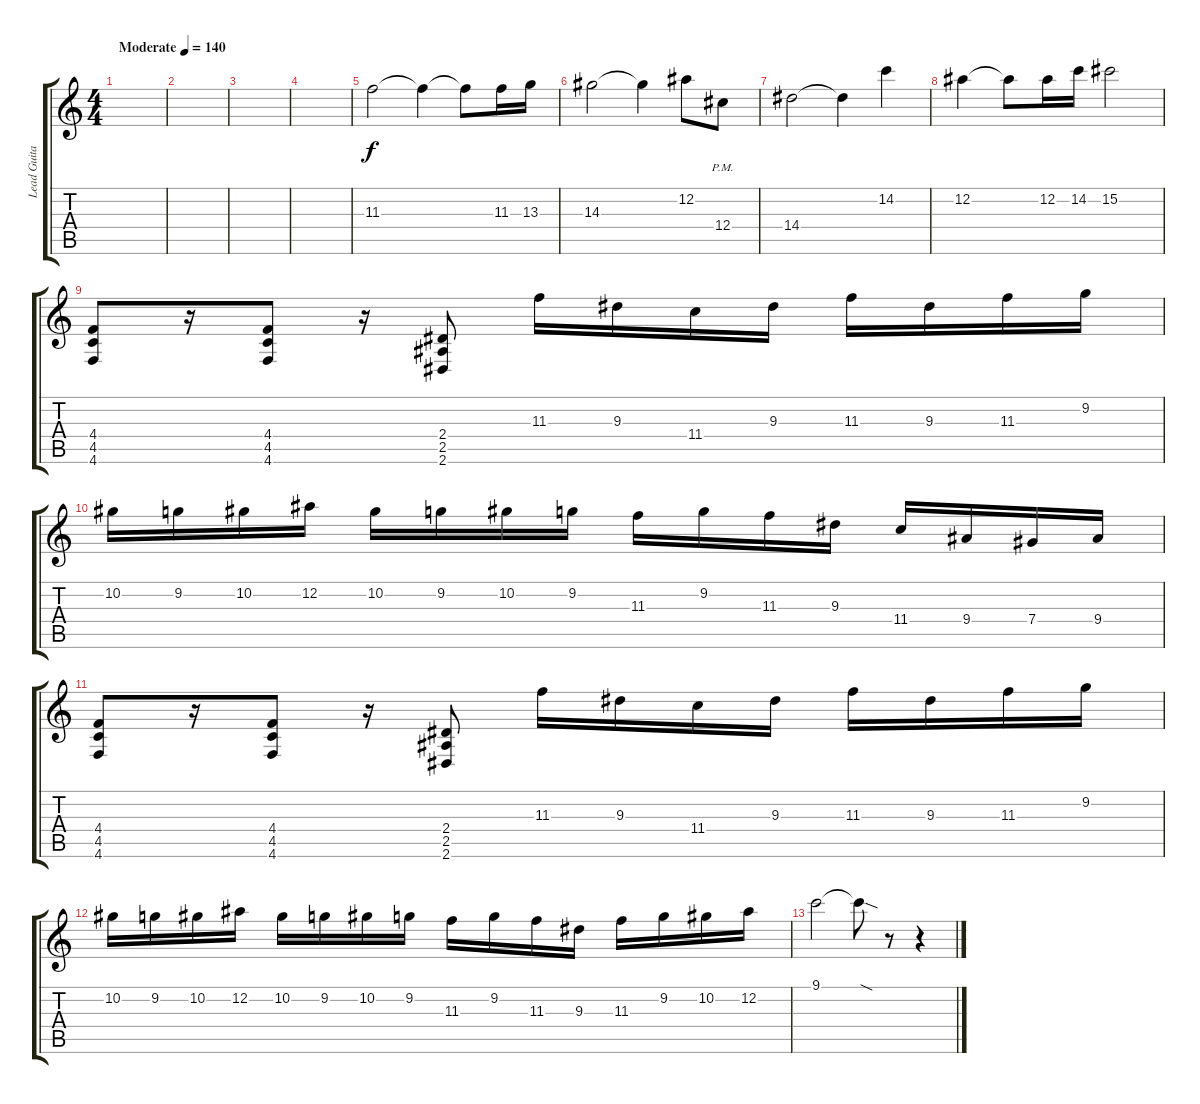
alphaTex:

\track ("Lead Guitar" "Lead Guita") {instrument acousticguitarsteel}
\staff {score tabs}
\tuning (Eb4 Bb3 Gb3 Db3 Ab2 Db2) {hide}
\ts (4 4)
\tempo (140 "Moderate")
\clef g2
\ks c
|
|
|
|
11.3.2 11.3{t}.4 11.3{t}.8 11.3.16 13.3.16 |
14.3.2 14.3{t}.4 12.2.8 12.4{pm}.8 |
14.4.2 14.4{t}.4 14.2.4 |
12.2.4 12.2{t}.8 12.2.16 14.2.16 15.2.2 |
(4.4 4.5 4.6).8 r.16 (4.4 4.5 4.6).8 r.16 (2.4 2.5 2.6).8 11.3.16 9.3.16 11.4.16 9.3.16 11.3.16 9.3.16 11.3.16 9.2.16 |
10.2.16 9.2.16 10.2.16 12.2.16 10.2.16 9.2.16 10.2.16 9.2.16 11.3.16 9.2.16 11.3.16 9.3.16 11.4.16 9.4.16 7.4.16 9.4.16 |
(4.4 4.5 4.6).8 r.16 (4.4 4.5 4.6).8 r.16 (2.4 2.5 2.6).8 11.3.16 9.3.16 11.4.16 9.3.16 11.3.16 9.3.16 11.3.16 9.2.16 |
10.2.16 9.2.16 10.2.16 12.2.16 10.2.16 9.2.16 10.2.16 9.2.16 11.3.16 9.2.16 11.3.16 9.3.16 11.3.16 9.2.16 10.2.16 12.2.16 |
9.1.2 9.1{sod t}.8 r.8 r.4
